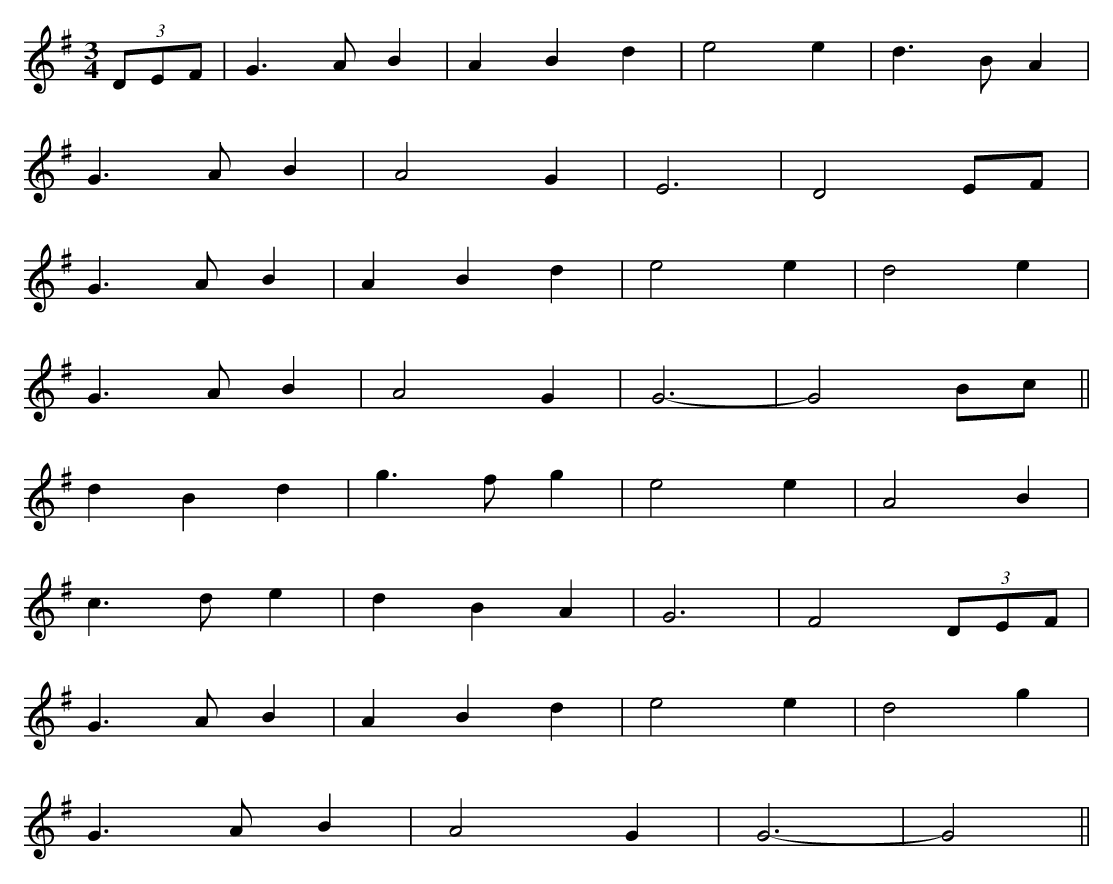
X:1
M:3/4
K:G
(3DEF| G3 A B2| A2 B2 d2| e4 e2| d3 B A2|
 G3 A B2| A4 G2| E6| D4 EF|
 G3 A B2| A2 B2 d2| e4 e2| d4 e2|
 G3 A B2| A4 G2| G6-| G4 Bc||
 d2 B2 d2| g3 f g2| e4 e2| A4 B2|
 c3 d e2| d2 B2 A2| G6| F4 (3DEF|
 G3 A B2| A2 B2 d2| e4 e2| d4 g2|
 G3 A B2| A4 G2| G6-| G4||
